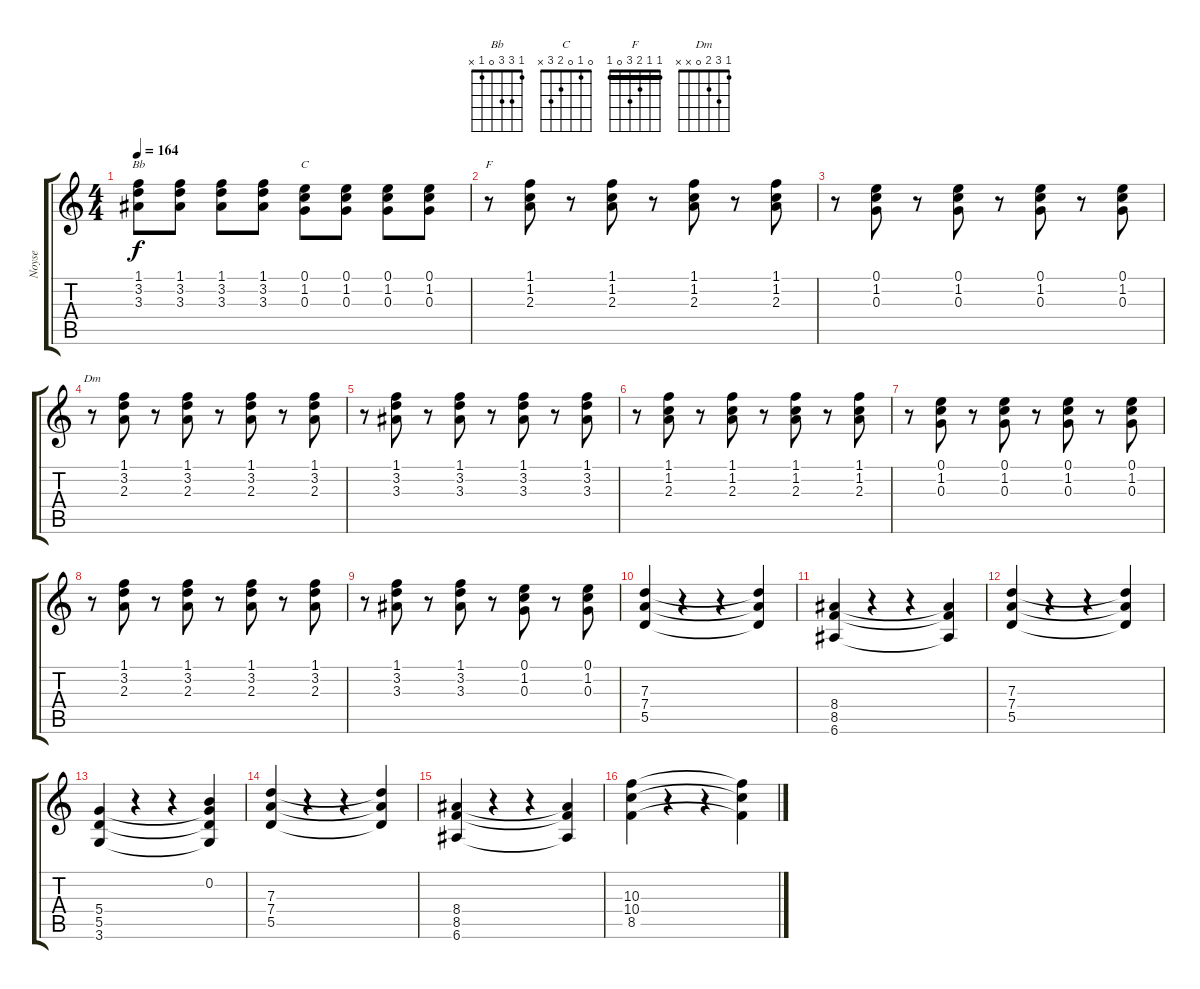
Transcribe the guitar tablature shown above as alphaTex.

\track ("Noyse" "Noyse") {instrument electricguitarclean}
\staff {score tabs}
\tuning (E4 B3 G3 D3 A2 E2) {hide}
\chord ("Bb" 1 3 3 0 1 x)
\chord ("C" 0 1 0 2 3 x)
\chord ("F" 1 1 2 3 0 1) {barre 1}
\chord ("Dm" 1 3 2 0 x x)
\ts (4 4)
\tempo 164
\clef g2
\ks c
(1.1 3.2 3.3).8{ch "Bb" dy f} (1.1 3.2 3.3).8 (1.1 3.2 3.3).8 (1.1 3.2 3.3).8 (0.1 1.2 0.3).8{ch "C"} (0.1 1.2 0.3).8 (0.1 1.2 0.3).8 (0.1 1.2 0.3).8 |
r.8{ch "F"} (1.1 1.2 2.3).8 r.8 (1.1 1.2 2.3).8 r.8 (1.1 1.2 2.3).8 r.8 (1.1 1.2 2.3).8 |
r.8 (0.1 1.2 0.3).8 r.8 (0.1 1.2 0.3).8 r.8 (0.1 1.2 0.3).8 r.8 (0.1 1.2 0.3).8 |
r.8{ch "Dm"} (1.1 3.2 2.3).8 r.8 (1.1 3.2 2.3).8 r.8 (1.1 3.2 2.3).8 r.8 (1.1 3.2 2.3).8 |
r.8 (1.1 3.2 3.3).8 r.8 (1.1 3.2 3.3).8 r.8 (1.1 3.2 3.3).8 r.8 (1.1 3.2 3.3).8 |
r.8 (1.1 1.2 2.3).8 r.8 (1.1 1.2 2.3).8 r.8 (1.1 1.2 2.3).8 r.8 (1.1 1.2 2.3).8 |
r.8 (0.1 1.2 0.3).8 r.8 (0.1 1.2 0.3).8 r.8 (0.1 1.2 0.3).8 r.8 (0.1 1.2 0.3).8 |
r.8 (1.1 3.2 2.3).8 r.8 (1.1 3.2 2.3).8 r.8 (1.1 3.2 2.3).8 r.8 (1.1 3.2 2.3).8 |
r.8 (1.1 3.2 3.3).8 r.8 (1.1 3.2 3.3).8 r.8 (0.1 1.2 0.3).8 r.8 (0.1 1.2 0.3).8 |
(7.3 7.4 5.5).4{volume 11 instrument distortionguitar} r.4 r.4 (7.3{t} 7.4{t} 5.5{t}).4 |
(8.4 8.5 6.6).4 r.4 r.4 (8.4{t} 8.5{t} 6.6{t}).4 |
(7.3 7.4 5.5).4 r.4 r.4 (7.3{t} 7.4{t} 5.5{t}).4 |
(5.4 5.5 3.6).4 r.4 r.4 (0.2 5.4{t} 5.5{t} 3.6{t}).4 |
(7.3 7.4 5.5).4{volume 11 instrument distortionguitar} r.4 r.4 (7.3{t} 7.4{t} 5.5{t}).4 |
(8.4 8.5 6.6).4 r.4 r.4 (8.4{t} 8.5{t} 6.6{t}).4 |
(10.3 10.4 8.5).4 r.4 r.4 (10.3{t} 10.4{t} 8.5{t}).4
